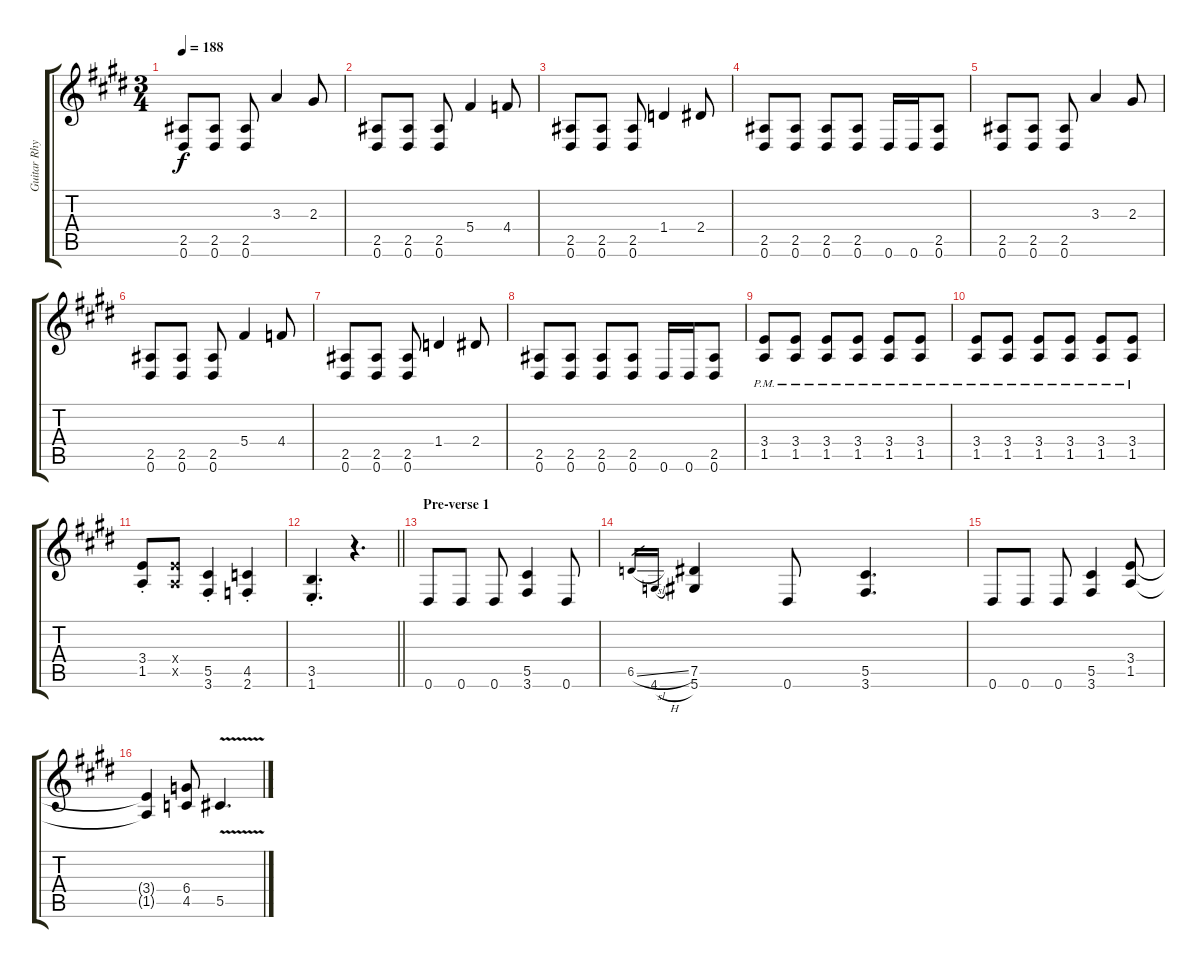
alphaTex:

\track ("Guitar Rhythm" "Guitar Rhy") {instrument overdrivenguitar}
\staff {score tabs}
\tuning (Eb4 Bb3 Gb3 Db3 Ab2 Eb2) {hide}
\ts (3 4)
\tempo 188
\clef g2
\ks e
(2.5 0.6).8{dy f} (2.5 0.6).8 (2.5 0.6).8 3.3.4 2.3.8 |
(2.5 0.6).8 (2.5 0.6).8 (2.5 0.6).8 5.4.4 4.4.8 |
(2.5 0.6).8 (2.5 0.6).8 (2.5 0.6).8 1.4.4 2.4.8 |
(2.5 0.6).8 (2.5 0.6).8 (2.5 0.6).8 (2.5 0.6).8 0.6.16 0.6.16 (2.5 0.6).8 |
(2.5 0.6).8 (2.5 0.6).8 (2.5 0.6).8 3.3.4 2.3.8 |
(2.5 0.6).8 (2.5 0.6).8 (2.5 0.6).8 5.4.4 4.4.8 |
(2.5 0.6).8 (2.5 0.6).8 (2.5 0.6).8 1.4.4 2.4.8 |
(2.5 0.6).8 (2.5 0.6).8 (2.5 0.6).8 (2.5 0.6).8 0.6.16 0.6.16 (2.5 0.6).8 |
(3.4{pm} 1.5{pm}).8 (3.4{pm} 1.5{pm}).8 (3.4{pm} 1.5{pm}).8 (3.4{pm} 1.5{pm}).8 (3.4{pm} 1.5{pm}).8 (3.4{pm} 1.5{pm}).8 |
(3.4{pm} 1.5{pm}).8 (3.4{pm} 1.5{pm}).8 (3.4{pm} 1.5{pm}).8 (3.4{pm} 1.5{pm}).8 (3.4{pm} 1.5{pm}).8 (3.4{pm} 1.5{pm}).8 |
(3.4{st} 1.5{st}).8 (3.4{x} 1.5{x}).8 (5.5{st} 3.6{st}).4 (4.5{st} 2.6{st}).4 |
\barLineRight lightlight
(3.5{st} 1.6{st}).4{d} r.4{d} |
\section ("" "Pre-verse 1")
0.6.8 0.6.8 0.6.8 (5.5 3.6).4 0.6.8 |
6.5{sl}.16{gr} 4.6{h}.16{gr} (7.5 5.6).4 0.6.8 (5.5 3.6).4{d} |
0.6.8 0.6.8 0.6.8 (5.5 3.6).4 (3.4 1.5).8 |
(3.4{t} 1.5{t}).4 (6.4 4.5).8 5.5{v}.4{d}
